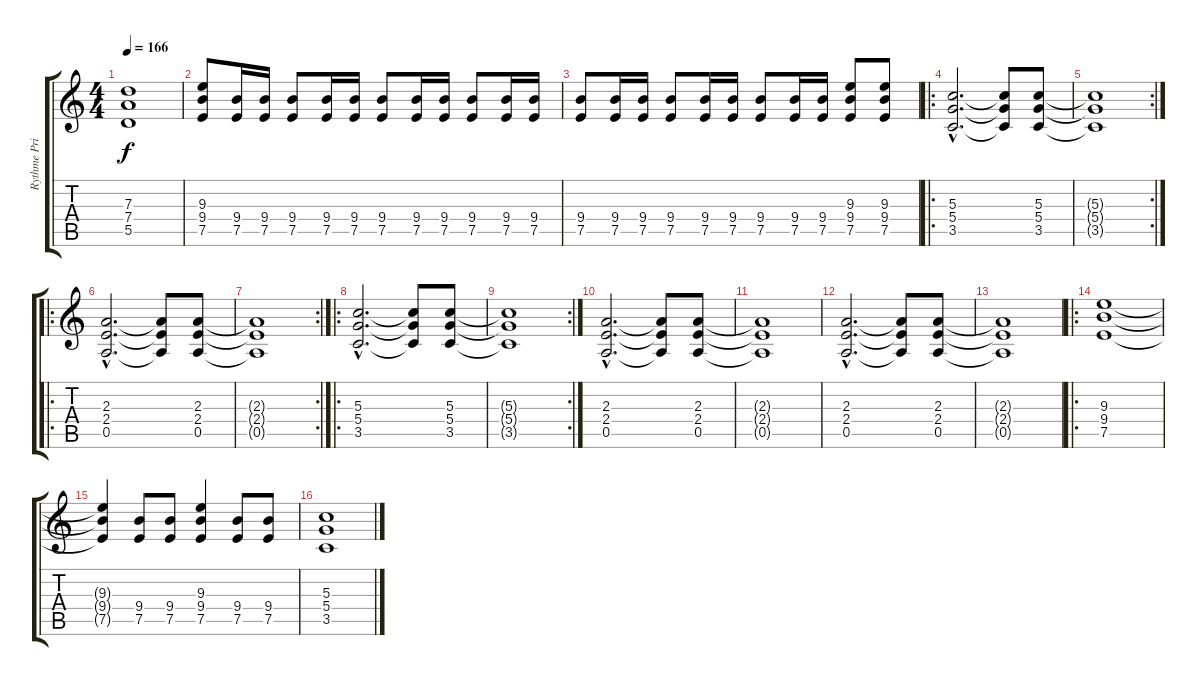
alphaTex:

\track ("Rythme Principal" "Rythme Pri") {instrument distortionguitar}
\staff {score tabs}
\tuning (E4 B3 G3 D3 A2 E2) {hide}
\ts (4 4)
\tempo 166
\clef g2
\ks c
(7.3{t} 7.4{t} 5.5{t}).1{dy f} |
(9.3 9.4 7.5).8 (9.4 7.5).16 (9.4 7.5).16 (9.4 7.5).8 (9.4 7.5).16 (9.4 7.5).16 (9.4 7.5).8 (9.4 7.5).16 (9.4 7.5).16 (9.4 7.5).8 (9.4 7.5).16 (9.4 7.5).16 |
(9.4 7.5).8 (9.4 7.5).16 (9.4 7.5).16 (9.4 7.5).8 (9.4 7.5).16 (9.4 7.5).16 (9.4 7.5).8 (9.4 7.5).16 (9.4 7.5).16 (9.3 9.4 7.5).8 (9.3 9.4 7.5).8 |
\ro
(5.3{hac} 5.4{hac} 3.5{hac}).2{d} (5.3{t} 5.4{t} 3.5{t}).8 (5.3 5.4 3.5).8 |
\rc 2
(5.3{t} 5.4{t} 3.5{t}).1 |
\ro
(2.3{hac} 2.4{hac} 0.5{hac}).2{d} (2.3{t} 2.4{t} 0.5{t}).8 (2.3 2.4 0.5).8 |
\rc 2
(2.3{t} 2.4{t} 0.5{t}).1 |
\ro
(5.3{hac} 5.4{hac} 3.5{hac}).2{d} (5.3{t} 5.4{t} 3.5{t}).8 (5.3 5.4 3.5).8 |
\rc 2
(5.3{t} 5.4{t} 3.5{t}).1 |
(2.3{hac} 2.4{hac} 0.5{hac}).2{d} (2.3{t} 2.4{t} 0.5{t}).8 (2.3 2.4 0.5).8 |
(2.3{t} 2.4{t} 0.5{t}).1 |
(2.3{hac} 2.4{hac} 0.5{hac}).2{d} (2.3{t} 2.4{t} 0.5{t}).8 (2.3 2.4 0.5).8 |
(2.3{t} 2.4{t} 0.5{t}).1 |
\ro
(9.3 9.4 7.5).1{volume 12} |
(9.3{t} 9.4{t} 7.5{t}).4 (9.4 7.5).8 (9.4 7.5).8 (9.3 9.4 7.5).4 (9.4 7.5).8 (9.4 7.5).8 |
(5.3 5.4 3.5).1
